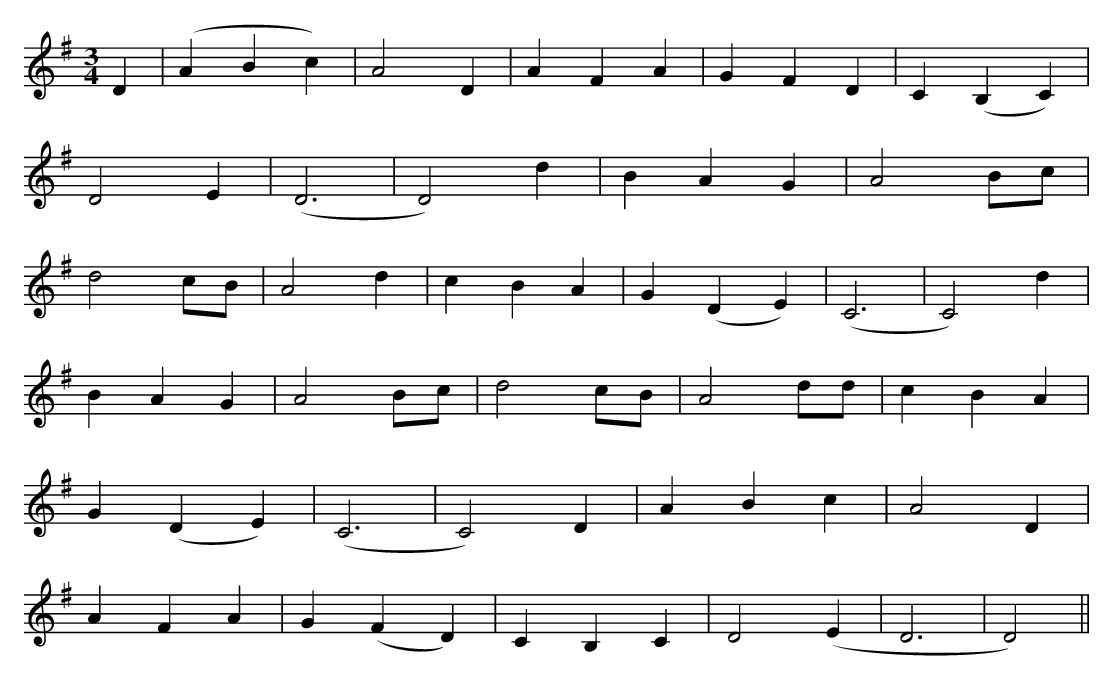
X:1
M:3/4
K:G
D2|(A2B2c2)|A4 D2|A2F2A2|G2F2D2|C2(B,2C2)|
D4 E2|(D6|D4) d2|B2A2G2|A4Bc|
d4cB|A4 d2|c2B2A2|G2(D2E2)|(C6|C4) d2|
B2A2G2|A4 Bc|d4 cB|A4 dd|c2B2A2|
G2(D2E2)|(C6|C4) D2|A2B2c2|A4D2|
A2F2A2|G2(F2D2)|C2B,2C2|D4 (E2|D6|D4)||
